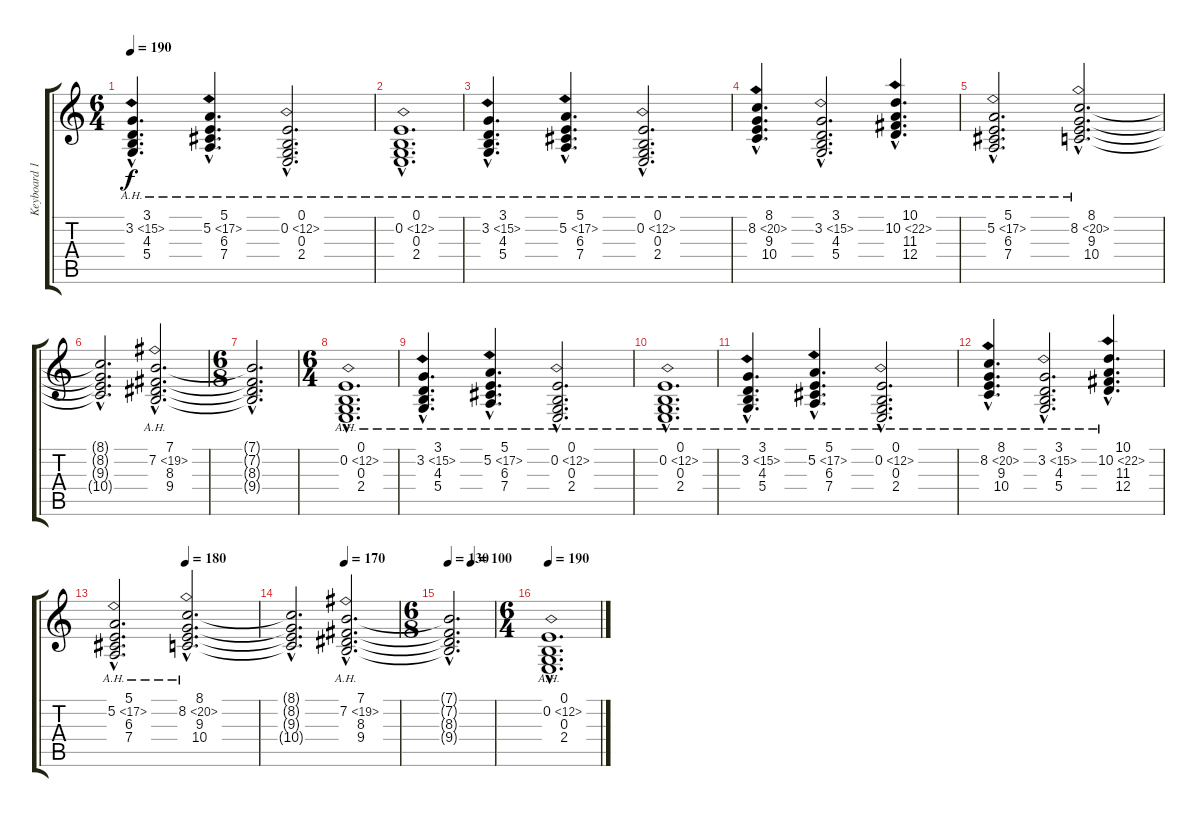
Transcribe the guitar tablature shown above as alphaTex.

\track ("Keyboard 1" "Keyboard 1") {instrument stringensemble1}
\staff {score tabs}
\tuning (E4 B3 G3 D3 A2 E2) {hide}
\ts (6 4)
\tempo 190
\clef g2
\ks c
(3.1{hac} 3.2{ah 12 hac} 4.3{hac} 5.4{hac}).4{d dy f} (5.1{hac} 5.2{ah 12 hac} 6.3{hac} 7.4{hac}).4{d} (0.1{hac} 0.2{ah 12 hac} 0.3{hac} 2.4{hac}).2{d} |
(0.1{hac} 0.2{ah 12 hac} 0.3{hac} 2.4{hac}).1{d} |
(3.1{hac} 3.2{ah 12 hac} 4.3{hac} 5.4{hac}).4{d} (5.1{hac} 5.2{ah 12 hac} 6.3{hac} 7.4{hac}).4{d} (0.1{hac} 0.2{ah 12 hac} 0.3{hac} 2.4{hac}).2{d} |
(8.1{hac} 8.2{ah 12 hac} 9.3{hac} 10.4{hac}).4{d} (3.1{hac} 3.2{ah 12 hac} 4.3{hac} 5.4{hac}).2{d} (10.1{hac} 10.2{ah 12 hac} 11.3{hac} 12.4{hac}).4{d} |
(5.1{hac} 5.2{ah 12 hac} 6.3{hac} 7.4{hac}).2{d} (8.1{hac} 8.2{ah 12 hac} 9.3{hac} 10.4{hac}).2{d} |
(8.1{hac t} 8.2{hac t} 9.3{hac t} 10.4{hac t}).2{d} (7.1{hac} 7.2{ah 12 hac} 8.3{hac} 9.4{hac}).2{d} |
\ts (6 8)
(7.1{hac t} 7.2{hac t} 8.3{hac t} 9.4{hac t}).2{d} |
\ts (6 4)
(0.1{hac} 0.2{ah 12 hac} 0.3{hac} 2.4{hac}).1{d} |
(3.1{hac} 3.2{ah 12 hac} 4.3{hac} 5.4{hac}).4{d} (5.1{hac} 5.2{ah 12 hac} 6.3{hac} 7.4{hac}).4{d} (0.1{hac} 0.2{ah 12 hac} 0.3{hac} 2.4{hac}).2{d} |
(0.1{hac} 0.2{ah 12 hac} 0.3{hac} 2.4{hac}).1{d} |
(3.1{hac} 3.2{ah 12 hac} 4.3{hac} 5.4{hac}).4{d} (5.1{hac} 5.2{ah 12 hac} 6.3{hac} 7.4{hac}).4{d} (0.1{hac} 0.2{ah 12 hac} 0.3{hac} 2.4{hac}).2{d} |
(8.1{hac} 8.2{ah 12 hac} 9.3{hac} 10.4{hac}).4{d} (3.1{hac} 3.2{ah 12 hac} 4.3{hac} 5.4{hac}).2{d} (10.1{hac} 10.2{ah 12 hac} 11.3{hac} 12.4{hac}).4{d} |
\tempo (180 0.5)
(5.1{hac} 5.2{ah 12 hac} 6.3{hac} 7.4{hac}).2{d} (8.1{hac} 8.2{ah 12 hac} 9.3{hac} 10.4{hac}).2{d} |
\tempo (170 0.5)
(8.1{hac t} 8.2{hac t} 9.3{hac t} 10.4{hac t}).2{d} (7.1{hac} 7.2{ah 12 hac} 8.3{hac} 9.4{hac}).2{d} |
\ts (6 8)
\tempo 130
\tempo (100 0.5)
(7.1{hac t} 7.2{hac t} 8.3{hac t} 9.4{hac t}).2{d} |
\ts (6 4)
\tempo 190
(0.1{hac} 0.2{ah 12 hac} 0.3{hac} 2.4{hac}).1{d volume 9}
